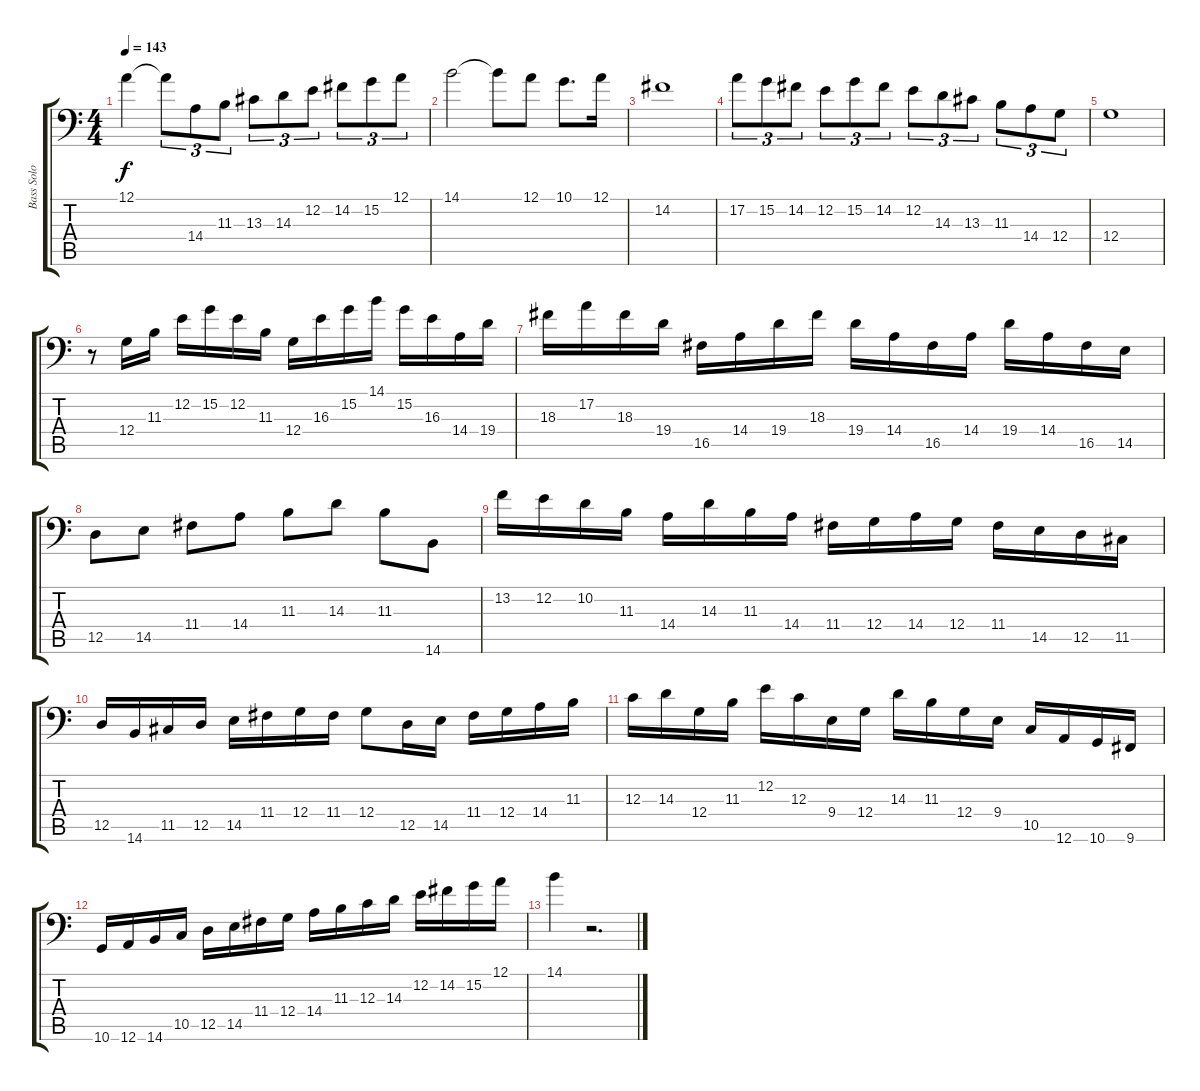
\track ("Bass Solo" "Bass Solo") {instrument electricbassfinger}
\staff {score tabs}
\tuning (A2 E2 C2 G1 D1 A0) {hide}
\ts (4 4)
\tempo 143
\clef f4
\ks c
12.1.4{dy f} 12.1{t}.8{tu (3 2)} 14.4.8{tu (3 2)} 11.3.8{tu (3 2)} 13.3.8{tu (3 2)} 14.3.8{tu (3 2)} 12.2.8{tu (3 2)} 14.2.8{tu (3 2)} 15.2.8{tu (3 2)} 12.1.8{tu (3 2)} |
14.1.2 14.1{t}.8 12.1.8 10.1.8{d} 12.1.16 |
14.2.1 |
17.2.8{tu (3 2)} 15.2.8{tu (3 2)} 14.2.8{tu (3 2)} 12.2.8{tu (3 2)} 15.2.8{tu (3 2)} 14.2.8{tu (3 2)} 12.2.8{tu (3 2)} 14.3.8{tu (3 2)} 13.3.8{tu (3 2)} 11.3.8{tu (3 2)} 14.4.8{tu (3 2)} 12.4.8{tu (3 2)} |
12.4.1 |
r.8 12.4.16 11.3.16 12.2.16 15.2.16 12.2.16 11.3.16 12.4.16 16.3.16 15.2.16 14.1.16 15.2.16 16.3.16 14.4.16 19.4.16 |
18.3.16 17.2.16 18.3.16 19.4.16 16.5.16 14.4.16 19.4.16 18.3.16 19.4.16 14.4.16 16.5.16 14.4.16 19.4.16 14.4.16 16.5.16 14.5.16 |
12.5.8 14.5.8 11.4.8 14.4.8 11.3.8 14.3.8 11.3.8 14.6.8 |
13.2.16 12.2.16 10.2.16 11.3.16 14.4.16 14.3.16 11.3.16 14.4.16 11.4.16 12.4.16 14.4.16 12.4.16 11.4.16 14.5.16 12.5.16 11.5.16 |
12.5.16 14.6.16 11.5.16 12.5.16 14.5.16 11.4.16 12.4.16 11.4.16 12.4.8 12.5.16 14.5.16 11.4.16 12.4.16 14.4.16 11.3.16 |
12.3.16 14.3.16 12.4.16 11.3.16 12.2.16 12.3.16 9.4.16 12.4.16 14.3.16 11.3.16 12.4.16 9.4.16 10.5.16 12.6.16 10.6.16 9.6.16 |
10.6.16 12.6.16 14.6.16 10.5.16 12.5.16 14.5.16 11.4.16 12.4.16 14.4.16 11.3.16 12.3.16 14.3.16 12.2.16 14.2.16 15.2.16 12.1.16 |
14.1.4 r.2{d}
